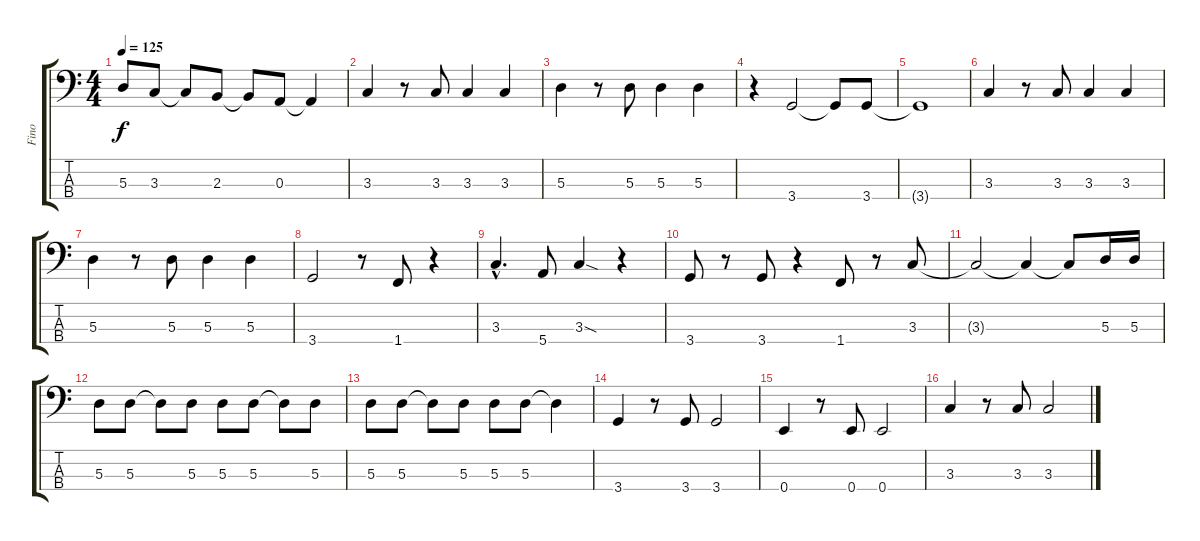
\track ("Fino" "Fino") {instrument fretlessbass}
\staff {score tabs}
\tuning (G2 D2 A1 E1) {hide}
\ts (4 4)
\tempo 125
\clef f4
\ks c
5.3{t}.8{dy f} 3.3.8 3.3{t}.8 2.3.8 2.3{t}.8 0.3.8 0.3{t}.4 |
3.3.4 r.8 3.3.8 3.3.4 3.3.4 |
5.3.4 r.8 5.3.8 5.3.4 5.3.4 |
r.4 3.4.2 3.4{t}.8 3.4.8 |
3.4{t}.1 |
3.3.4 r.8 3.3.8 3.3.4 3.3.4 |
5.3.4 r.8 5.3.8 5.3.4 5.3.4 |
3.4.2 r.8 1.4.8 r.4 |
3.3{hac}.4{d} 5.4.8 3.3{sod}.4 r.4 |
3.4.8 r.8 3.4.8 r.4 1.4.8 r.8 3.3.8 |
3.3{t}.2 3.3{t}.4 3.3{t}.8 5.3.16 5.3.16 |
5.3.8 5.3.8 5.3{t}.8 5.3.8 5.3.8 5.3.8 5.3{t}.8 5.3.8 |
5.3.8 5.3.8 5.3{t}.8 5.3.8 5.3.8 5.3.8 5.3{t}.4 |
3.4.4 r.8 3.4.8 3.4.2 |
0.4.4 r.8 0.4.8 0.4.2 |
3.3.4 r.8 3.3.8 3.3.2
